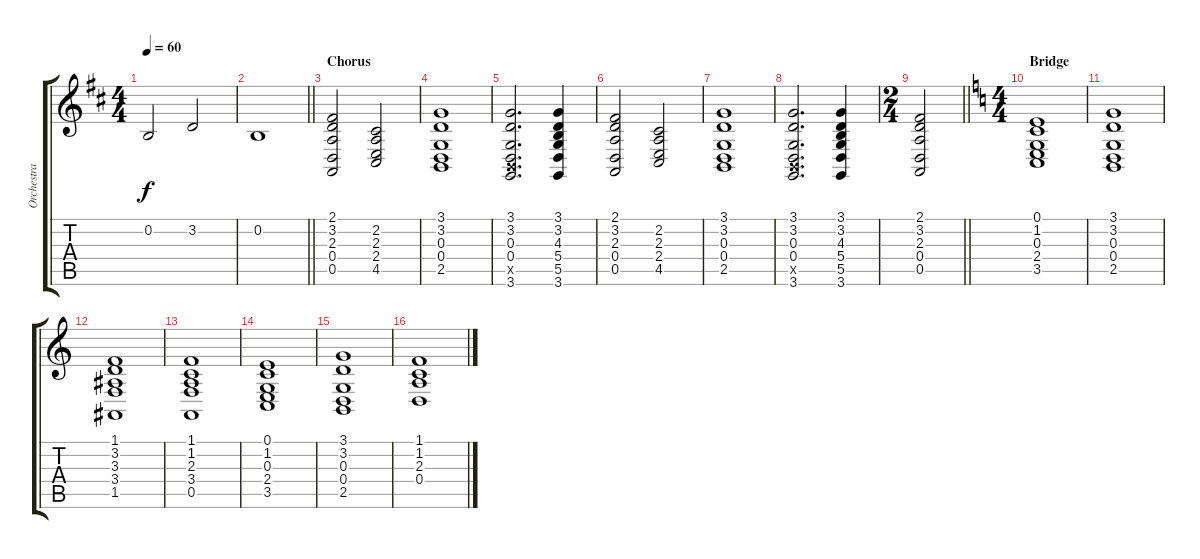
\track ("Orchestra" "Orchestra") {instrument synthstrings2}
\staff {score tabs}
\tuning (E4 B3 G3 D3 A2 E2) {hide}
\ts (4 4)
\tempo 60
\clef g2
\ks d
0.2.2{dy f} 3.2.2 |
\barLineRight lightlight
0.2.1 |
\section ("" "Chorus")
(2.1 3.2 2.3 0.4 0.5).2 (2.2 2.3 2.4 4.5).2 |
(3.1 3.2 0.3 0.4 2.5).1 |
(3.1 3.2 0.3 0.4 2.5{x} 3.6).2{d} (3.1 3.2 4.3 5.4 5.5 3.6).4 |
(2.1 3.2 2.3 0.4 0.5).2 (2.2 2.3 2.4 4.5).2 |
(3.1 3.2 0.3 0.4 2.5).1 |
(3.1 3.2 0.3 0.4 2.5{x} 3.6).2{d} (3.1 3.2 4.3 5.4 5.5 3.6).4 |
\ts (2 4)
\barLineRight lightlight
(2.1 3.2 2.3 0.4 0.5).2 |
\ts (4 4)
\section ("" "Bridge")
\ks c
(0.1 1.2 0.3 2.4 3.5).1 |
(3.1 3.2 0.3 0.4 2.5).1 |
(1.1 3.2 3.3 3.4 1.5).1 |
(1.1 1.2 2.3 3.4 0.5).1 |
(0.1 1.2 0.3 2.4 3.5).1 |
(3.1 3.2 0.3 0.4 2.5).1 |
(1.1 1.2 2.3 0.4).1
